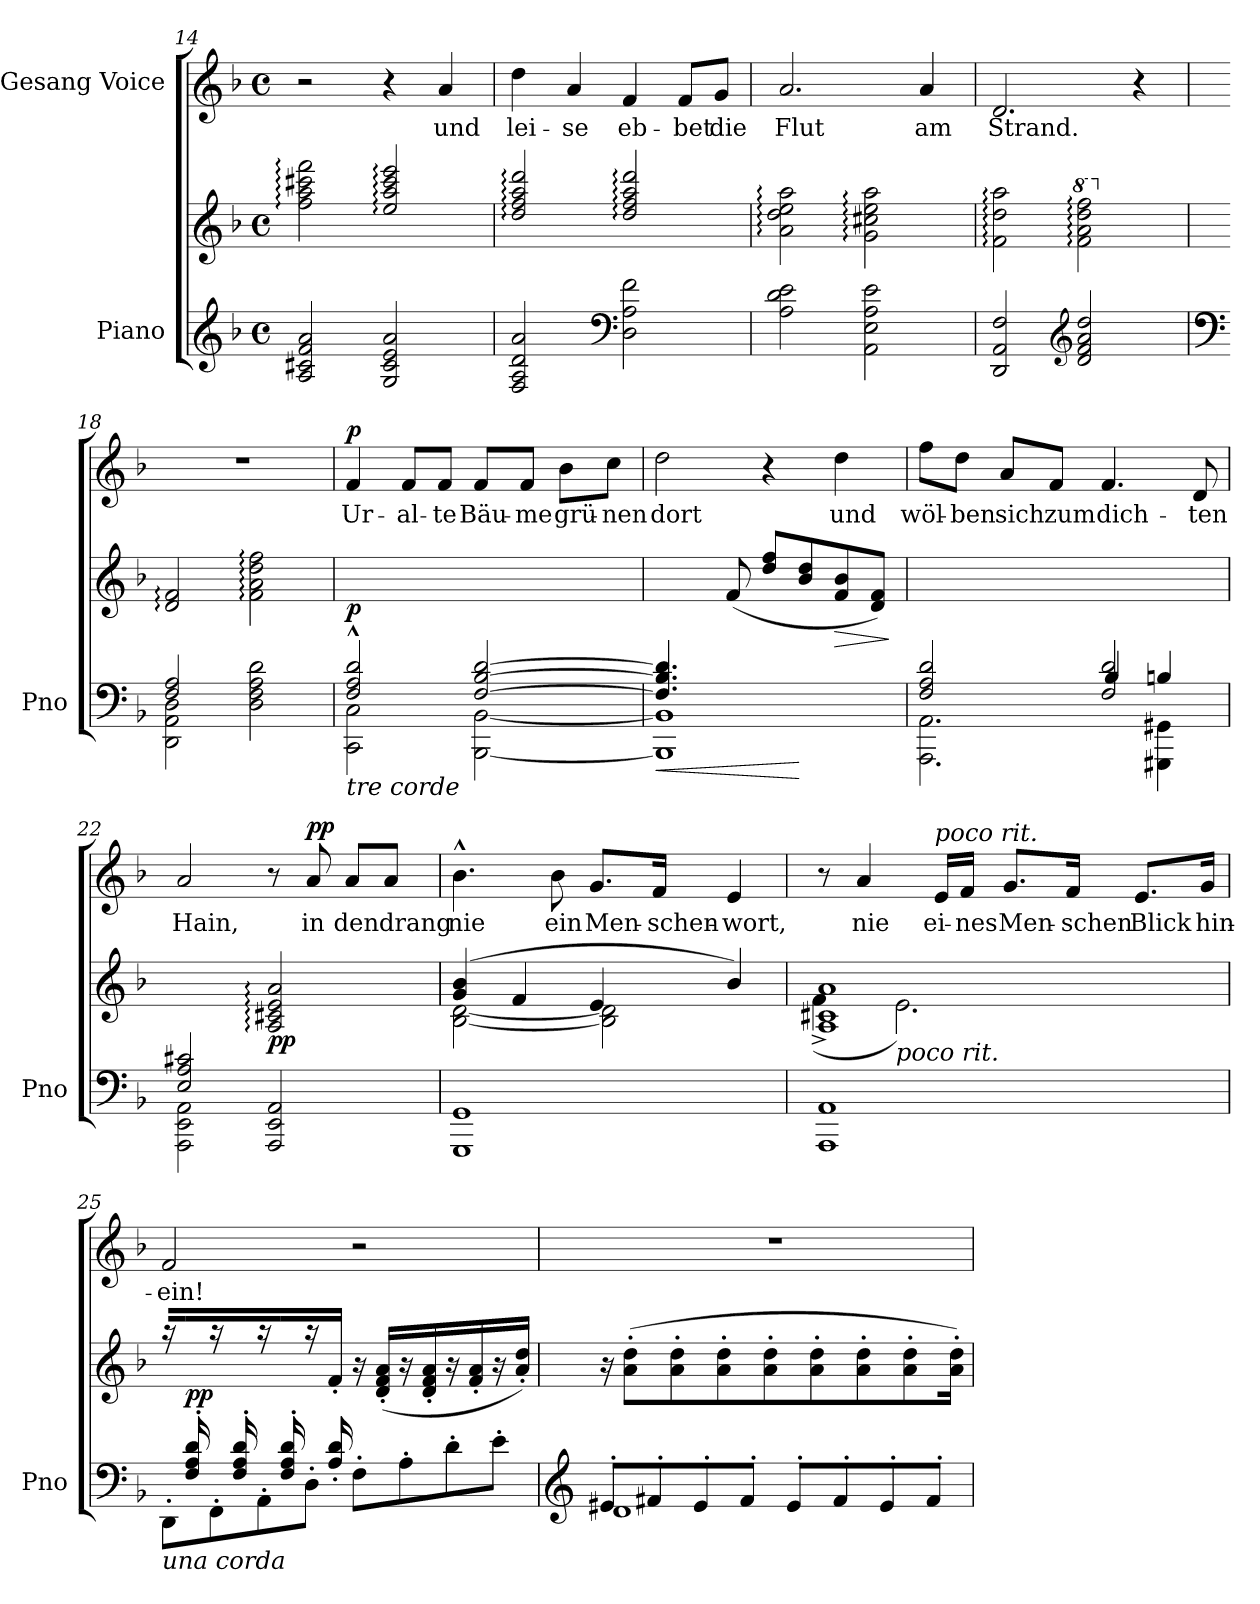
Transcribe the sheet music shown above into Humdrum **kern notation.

**kern	**kern	**dynam	**kern	**text	**dynam
*part2	*part2	*part2	*part1	*part1	*part1
*staff3	*staff2	*staff2/3	*staff1	*staff1	*staff1
*I"Piano	*	*	*I"Gesang Voice	*	*
*I'Pno	*	*	*	*	*
*clefG2	*clefG2	*	*clefG2	*	*
*k[b-]	*k[b-]	*	*k[b-]	*	*
*M4/4	*M4/4	*	*M4/4	*	*
*met(c)	*met(c)	*	*met(c)	*	*
=14	=14	=14	=14	=14	=14
2A/ 2c#X/ 2f/ 2a/	2ff\: 2aa\: 2ccc#X\: 2fff\:	.	2r	.	.
2G/ 2c#/ 2e/ 2a/	2ee/: 2aa/: 2ccc#/: 2eee/:	.	4r	.	.
!	!	!	!	!LO:LY:b	!
.	.	.	4a/	und	.
=15	=15	=15	=15	=15	=15
!	!	!	!	!LO:LY:b	!
2F/ 2A/ 2d/ 2a/	2dd/: 2ff/: 2aa/: 2ddd/:	.	4dd\	lei-	.
!	!	!	!	!LO:LY:b	!
.	.	.	4a/	-se	.
*clefF4	*	*	*	*	*
!	!	!	!	!LO:LY:b	!
2D\ 2A\ 2f\	2dd/: 2ff/: 2aa/: 2ddd/:	.	4f/	eb-	.
!	!	!	!	!LO:LY:b	!
.	.	.	8f/L	-bet	.
!	!	!	!	!LO:LY:b	!
.	.	.	8g/J	die	.
=16	=16	=16	=16	=16	=16
!	!	!	!	!LO:LY:b	!
2A\ 2d\ 2e\	2a\: 2dd\: 2ee\: 2aa\:	.	2.a/	Flut	.
2AA\ 2E\ 2A\ 2e\	2g\: 2cc#X\: 2ee\: 2aa\:	.	.	.	.
!	!	!	!	!LO:LY:b	!
.	.	.	4a/	am	.
!!LO:PB:g=z
=17	=17	=17	=17	=17	=17
!	!	!	!	!LO:LY:b	!
2DD/ 2AA/ 2F/	2f\: 2dd\: 2aa\:	.	2.d/	Strand.	.
*clefG2	*	*	*	*	*
*	*8va	*	*	*	*
2d/ 2f/ 2a/ 2dd/	2ff\: 2aa\: 2ddd\: 2fff\:	.	.	.	.
.	.	.	4r	.	.
=18	=18	=18	=18	=18	=18
*clefF4	*	*	*	*	*
*^	*	*	*	*	*
*	*	*X8va	*	*	*	*
2F/ 2A/	2DD\ 2AA\ 2D\	2d/: 2f/:	.	1r	.	.
2D\ 2F\ 2A\ 2d\	2ryy	2f\: 2a\: 2dd\: 2ff\:	.	.	.	.
=19	=19	=19	=19	=19	=19	=19
!LO:TX:b:i:t=tre corde	!	!	!	!	!	!
!	!	!	!LO:DY:b	!	!LO:LY:b	!LO:DY:a
2F/^^ 2A/^^ 2d/^^	2CC\ 2C\	1ryy	p	4f/	Ur-	p
!	!	!	!	!	!LO:LY:b	!
.	.	.	.	8f/L	-al-	.
!	!	!	!	!	!LO:LY:b	!
.	.	.	.	8f/J	-te	.
!	!	!	!	!	!LO:LY:b	!
[2F/ [2B-/ [2d/	[2BBB-\ [2BB-\	.	.	8f/L	Bäu-	.
!	!	!	!	!	!LO:LY:b	!
.	.	.	.	8f/J	-me	.
!	!	!	!	!	!LO:LY:b	!
.	.	.	.	8b-\L	grü-	.
!	!	!	!	!	!LO:LY:b	!
.	.	.	.	8cc\J	-nen	.
!!LO:LB:g=z
=20	=20	=20	=20	=20	=20	=20
!	!	!	!LO:HP:b=2	!	!LO:LY:b	!
4.F/] 4.B-/] 4.d/]	1BBB-] 1BB-]	4.ryy	<	2dd\	dort	.
2ryy	.	(>8f/	.	.	.	.
.	.	8dd/ 8ff/L	.	4r	.	.
.	.	8b-/ 8dd/	[	.	.	.
!	!	!	!LO:HP:b	!	!LO:LY:b	!
.	.	8f/ 8b-/	>	4dd\	und	.
8ryy	.	8d/ 8f/J)	.	.	.	.
*v	*v	*	*	*	*	*
.	.	]	.	.	.
=21	=21	=21	=21	=21	=21
*^	*	*	*	*	*
*	*^	*	*	*	*	*
!	!	!	!	!	!	!LO:LY:b	!
2F/ 2A/ 2d/	2ryy	2.AAA\ 2.AA\	1ryy	.	8ff\L	wöl-	.
!	!	!	!	!	!	!LO:LY:b	!
.	.	.	.	.	8dd\J	-ben	.
!	!	!	!	!	!	!LO:LY:b	!
.	.	.	.	.	8a/L	sich	.
!	!	!	!	!	!	!LO:LY:b	!
.	.	.	.	.	8f/J	zum	.
!	!	!	!	!	!	!LO:LY:b	!
2F/ 2d/	4B-/	.	.	.	4.f/	dich-	.
.	4Bn/	4GGG#X\ 4GG#X\	.	.	.	.	.
!	!	!	!	!	!	!LO:LY:b	!
.	.	.	.	.	8d/	-ten	.
*	*v	*v	*	*	*	*	*
=22	=22	=22	=22	=22	=22	=22
!	!	!	!	!	!LO:LY:b	!
2E/ 2A/ 2c#X/	2AAA\ 2EE\ 2AA\	2ryy	.	2a/	Hain,	.
!	!	!	!LO:DY:b	!	!	!
2ryy	2AAA/ 2EE/ 2AA/	2A/: 2c#X/: 2e/: 2a/:	pp	8r	.	.
!	!	!	!	!	!LO:LY:b	!LO:DY:a
.	.	.	.	8a/	in	pp
!	!	!	!	!	!LO:LY:b	!
.	.	.	.	8a/L	den	.
!	!	!	!	!	!LO:LY:b	!
.	.	.	.	8a/J	drang	.
*v	*v	*	*	*	*	*
!!LO:LB:g=z
=23	=23	=23	=23	=23	=23
*	*^	*	*	*	*
!	!	!	!	!	!LO:LY:b	!
1GGG 1GG	(>4g/ 4b-/	[2B-\ [2d\	.	4.b-^^\	nie	.
.	4f/	.	.	.	.	.
!	!	!	!	!	!LO:LY:b	!
.	.	.	.	8b-\	ein	.
!	!	!	!	!	!LO:LY:b	!
.	4e/	2B-\] 2d\]	.	8.g/L	Men-	.
!	!	!	!	!	!LO:LY:b	!
.	.	.	.	16f/Jk	-schen-	.
!	!	!	!	!	!LO:LY:b	!
.	4b-/)	.	.	4e/	-wort,	.
=24	=24	=24	=24	=24	=24	=24
1AAA 1AA	1A 1c#X 1a	(<4f^\	.	8r	.	.
!	!	!	!	!	!LO:LY:b	!
.	.	.	.	4a/	nie	.
!	!	!LO:TX:b:i:t=poco rit.	!	!	!	!
.	.	2.e\)	.	.	.	.
*	*	*	*	*MM64	*	*
!	!	!	!	!LO:TX:a:i:t=poco rit.	!	!
!	!	!	!	!	!LO:LY:b	!
.	.	.	.	16e/LL	ei-	.
!	!	!	!	!	!LO:LY:b	!
.	.	.	.	16f/JJ	-nes	.
!	!	!	!	!	!LO:LY:b	!
.	.	.	.	8.g/L	Men-	.
!	!	!	!	!	!LO:LY:b	!
.	.	.	.	16f/Jk	-schen	.
!	!	!	!	!	!LO:LY:b	!
.	.	.	.	8.e/L	Blick	.
!	!	!	!	!	!LO:LY:b	!
.	.	.	.	16g/Jk	hin-	.
*	*v	*v	*	*	*	*
!!LO:LB:g=z
=25	=25	=25	=25	=25	=25
*^	*	*	*	*	*
*	*^	*	*	*	*	*
!LO:TX:b:i:t=una corda	!	!	!	!	!	!	!
!	!	!	!	!	!	!LO:LY:b	!
16ryy	4.rBByy	8DD'\L	16raa	.	2f/	-ein!	.
!	!	!	!	!LO:DY:b	!	!	!
(>16F/' 16A/' 16d/'LL	.	.	16ryy	pp	.	.	.
16ryy	.	8FF'\	16raa	.	.	.	.
16F/' 16A/' 16d/'	.	.	16ryy	.	.	.	.
16ryy	.	8AA'\	16raa	.	.	.	.
16F/' 16A/' 16d/'	.	.	16ryy	.	.	.	.
2ryy	16ryy	8D'\J	16raa	.	.	.	.
.	16A/' 16d/'	.	16f'/JJ)	.	.	.	.
.	2rEEyy	8F'\L	16r	.	2r	.	.
.	.	.	(>16d/' 16f/' 16a/'LL	.	.	.	.
.	.	8A'\	16r	.	.	.	.
.	.	.	16d/' 16f/' 16a/'	.	.	.	.
.	.	8d'\	16r	.	.	.	.
.	.	.	16f/' 16a/'	.	.	.	.
8ryy	.	8e'\J	16r	.	.	.	.
.	.	.	16a/' 16dd/'JJ)	.	.	.	.
*v	*v	*v	*	*	*	*	*
=26	=26	=26	=26	=26	=26
*clefG2	*	*	*	*	*
*^	*	*	*	*	*
8e#X'/L	1d	16r	.	1r	.	.
.	.	(>8a\' 8dd\'L	.	.	.	.
8f#X'/	.	.	.	.	.	.
.	.	8a\' 8dd\'	.	.	.	.
8e#'/	.	.	.	.	.	.
.	.	8a\' 8dd\'	.	.	.	.
8f#'/J	.	.	.	.	.	.
.	.	8a\' 8dd\'	.	.	.	.
8e#'/L	.	.	.	.	.	.
.	.	8a\' 8dd\'	.	.	.	.
8f#'/	.	.	.	.	.	.
.	.	8a\' 8dd\'	.	.	.	.
8e#'/	.	.	.	.	.	.
.	.	8a\' 8dd\'	.	.	.	.
8f#'/J	.	.	.	.	.	.
.	.	16a\' 16dd\'Jk)	.	.	.	.
*v	*v	*	*	*	*	*
=	=	=	=	=	=
*-	*-	*-	*-	*-	*-
